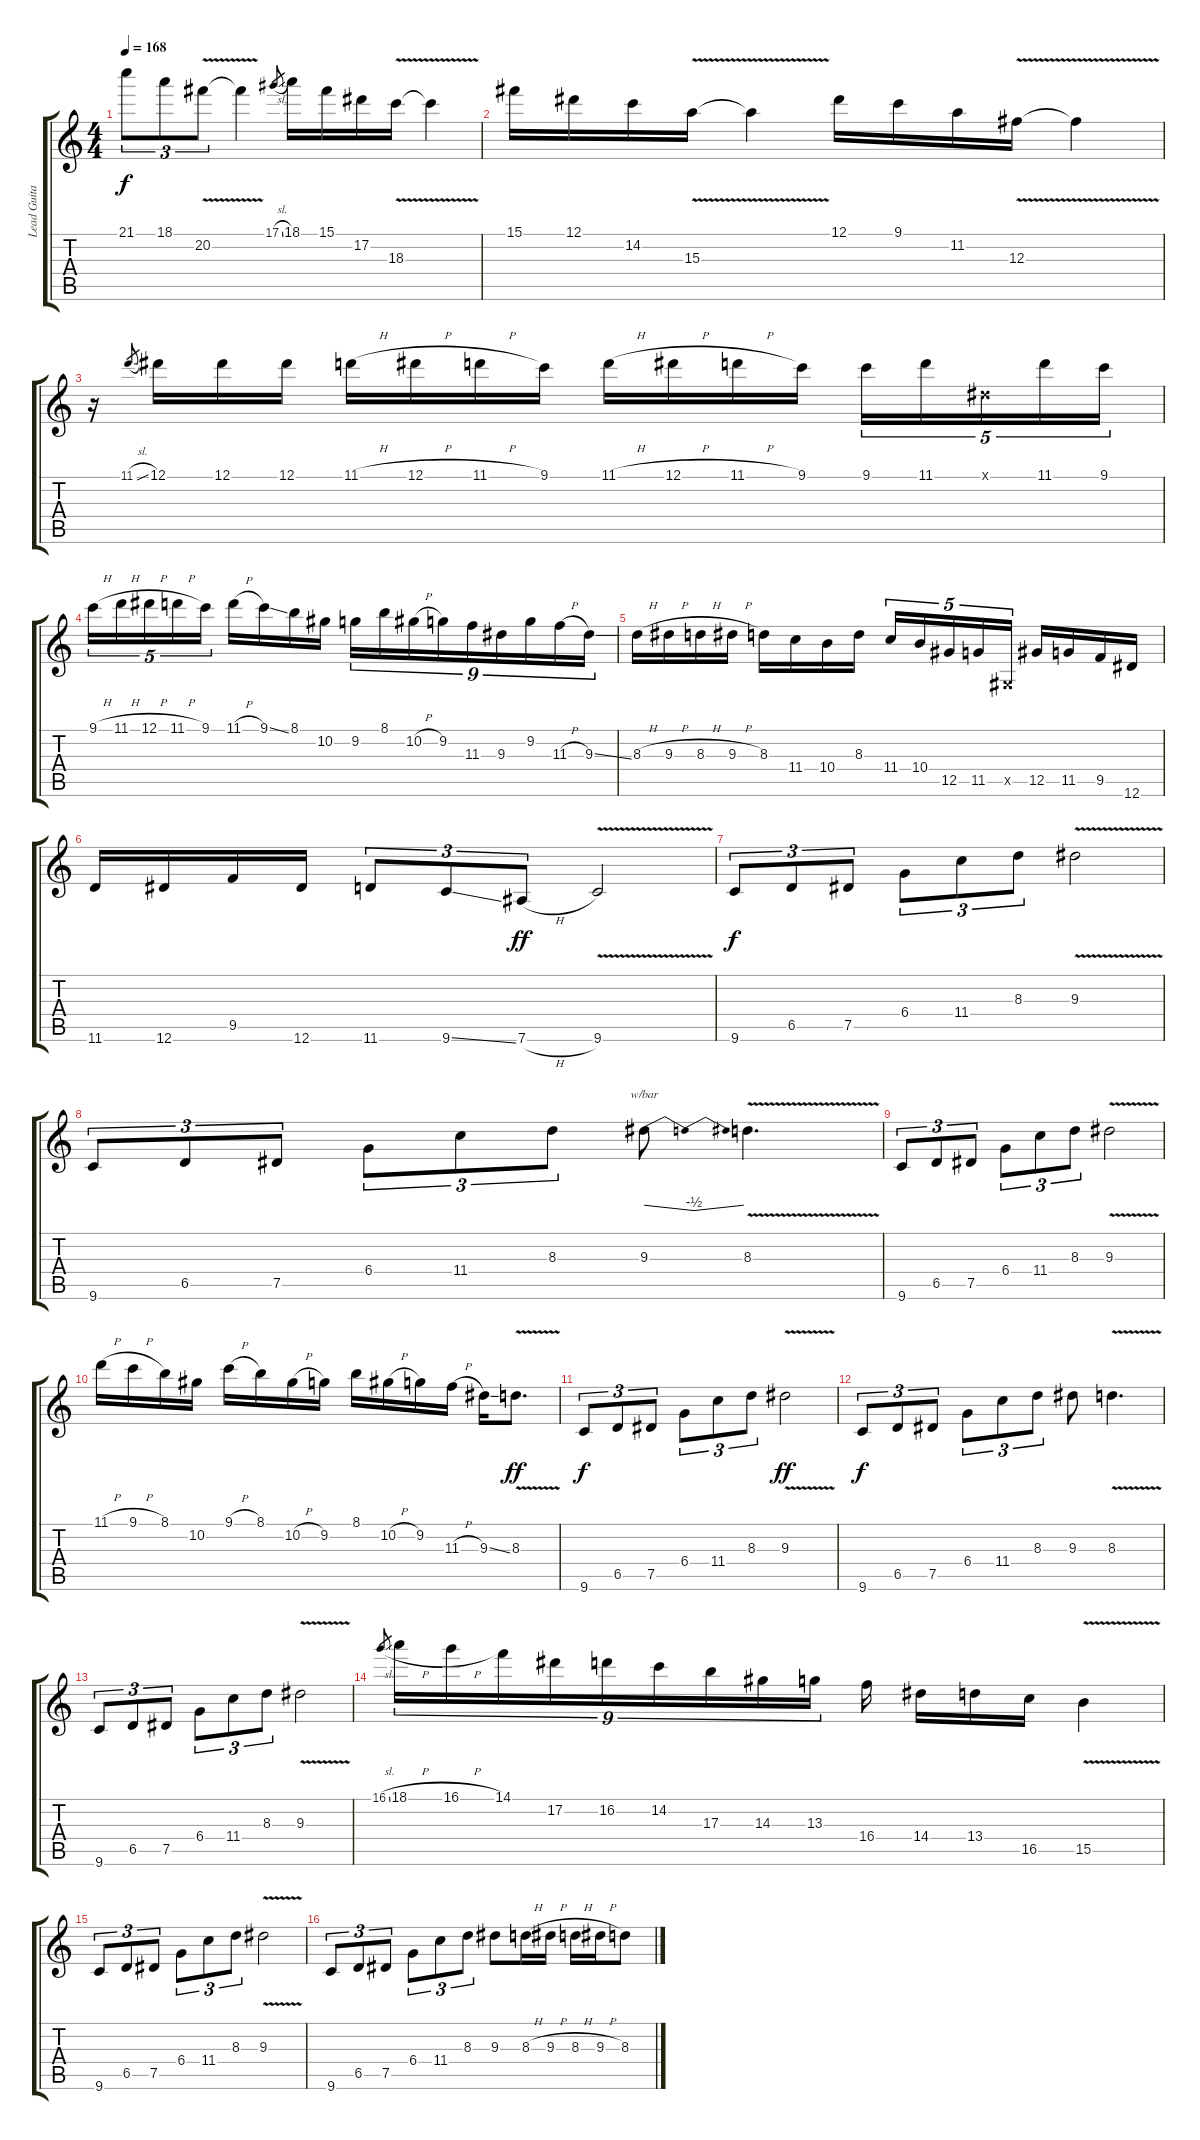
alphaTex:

\track ("Lead Guitar" "Lead Guita") {instrument distortionguitar}
\staff {score tabs}
\tuning (Eb4 Bb3 Gb3 Db3 Ab2 Eb2) {hide}
\ts (4 4)
\tempo 168
\clef g2
\ks c
21.1.8{tu (3 2) dy f} 18.1.8{tu (3 2)} 20.2{v}.8{tu (3 2)} 20.2{t}.4 17.1{sl}.8{gr} 18.1.16 15.1.16 17.2.16 18.3{v}.16 18.3{t}.4 |
15.1.16 12.1.16 14.2.16 15.3{v}.16 15.3{t}.4 12.1.16 9.1.16 11.2.16 12.3{v}.16 12.3{t}.4 |
r.16 11.1{sl}.8{gr} 12.1.16 12.1.16 12.1.16 11.1{h}.16 12.1{h}.16 11.1{h}.16 9.1.16 11.1{h}.16 12.1{h}.16 11.1{h}.16 9.1.16 9.1.16{tu (5 4)} 11.1.16{tu (5 4)} 0.1{x}.16{tu (5 4)} 11.1.16{tu (5 4)} 9.1.16{tu (5 4)} |
9.1{h}.16{tu (5 4)} 11.1{h}.16{tu (5 4)} 12.1{h}.16{tu (5 4)} 11.1{h}.16{tu (5 4)} 9.1.16{tu (5 4)} 11.1{h}.16 9.1{ss}.16 8.1.16 10.2.16 9.2.16{tu (9 8)} 8.1.16{tu (9 8)} 10.2{h}.16{tu (9 8)} 9.2.16{tu (9 8)} 11.3.16{tu (9 8)} 9.3.16{tu (9 8)} 9.2.16{tu (9 8)} 11.3{h}.16{tu (9 8)} 9.3{ss}.16{tu (9 8)} |
8.3{h}.16 9.3{h}.16 8.3{h}.16 9.3{h}.16 8.3.16 11.4.16 10.4.16 8.3.16 11.4.16{tu (5 4)} 10.4.16{tu (5 4)} 12.5.16{tu (5 4)} 11.5.16{tu (5 4)} 0.5{x}.16{tu (5 4)} 12.5.16 11.5.16 9.5.16 12.6.16 |
11.6.16 12.6.16 9.5.16 12.6.16 11.6.8{tu (3 2)} 9.6{ss}.8{tu (3 2)} 7.6{h}.8{tu (3 2) dy ff} 9.6{v}.2 |
9.6.8{tu (3 2) dy f} 6.5.8{tu (3 2)} 7.5.8{tu (3 2)} 6.4.8{tu (3 2)} 11.4.8{tu (3 2)} 8.3.8{tu (3 2)} 9.3{v}.2 |
9.6.8{tu (3 2)} 6.5.8{tu (3 2)} 7.5.8{tu (3 2)} 6.4.8{tu (3 2)} 11.4.8{tu (3 2)} 8.3.8{tu (3 2)} 9.3.8{tbe (dip default 0 0 30 -2 60 0)} 8.3{v}.4{d} |
9.6.8{tu (3 2)} 6.5.8{tu (3 2)} 7.5.8{tu (3 2)} 6.4.8{tu (3 2)} 11.4.8{tu (3 2)} 8.3.8{tu (3 2)} 9.3{v}.2 |
11.1{h}.16 9.1{h}.16 8.1.16 10.2.16 9.1{h}.16 8.1.16 10.2{h}.16 9.2.16 8.1.16 10.2{h}.16 9.2.16 11.3{h}.16 9.3{ss}.16 8.3{v}.8{d dy ff} |
9.6.8{tu (3 2) dy f} 6.5.8{tu (3 2)} 7.5.8{tu (3 2)} 6.4.8{tu (3 2)} 11.4.8{tu (3 2)} 8.3.8{tu (3 2)} 9.3{v}.2{dy ff} |
9.6.8{tu (3 2) dy f} 6.5.8{tu (3 2)} 7.5.8{tu (3 2)} 6.4.8{tu (3 2)} 11.4.8{tu (3 2)} 8.3.8{tu (3 2)} 9.3.8 8.3{v}.4{d} |
9.6.8{tu (3 2)} 6.5.8{tu (3 2)} 7.5.8{tu (3 2)} 6.4.8{tu (3 2)} 11.4.8{tu (3 2)} 8.3.8{tu (3 2)} 9.3{v}.2 |
16.1{sl}.8{gr} 18.1{h}.16{tu (9 8)} 16.1{h}.16{tu (9 8)} 14.1.16{tu (9 8)} 17.2.16{tu (9 8)} 16.2.16{tu (9 8)} 14.2.16{tu (9 8)} 17.3.16{tu (9 8)} 14.3.16{tu (9 8)} 13.3.16{tu (9 8)} 16.4.16 14.4.16 13.4.16 16.5.16 15.5{v}.4 |
9.6.8{tu (3 2)} 6.5.8{tu (3 2)} 7.5.8{tu (3 2)} 6.4.8{tu (3 2)} 11.4.8{tu (3 2)} 8.3.8{tu (3 2)} 9.3{v}.2 |
9.6.8{tu (3 2)} 6.5.8{tu (3 2)} 7.5.8{tu (3 2)} 6.4.8{tu (3 2)} 11.4.8{tu (3 2)} 8.3.8{tu (3 2)} 9.3.8 8.3{h}.16 9.3{h}.16 8.3{h}.16 9.3{h}.16 8.3.8
